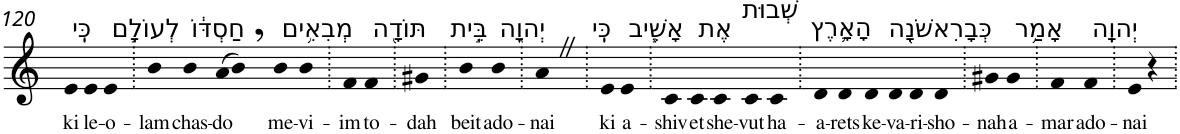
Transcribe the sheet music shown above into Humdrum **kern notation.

**kern	**text
*part1	*part1
*staff1	*staff1
*I"Piano	*
*I'Pno	*
!!LO:PB:g=z
*clefG2	*
*k[]	*
=120	=120
!LO:TX:a:t=כִּֽי	!
!	!LO:LY:b
4e	ki
!LO:TX:a:t=לְעוֹלָ֣ם	!
!	!LO:LY:b
4e	le-
!	!LO:LY:b
4e	-o-
=121.	=121.
!	!LO:LY:b
4b	-lam
!LO:TX:a:t=חַסְדּ֔וֹ	!
!	!LO:LY:b
4b	chas-
!	!LO:LY:b
(>8a	-do
8b,)	.
!LO:TX:a:t=מְבִאִ֥ים	!
!	!LO:LY:b
4b	me-
!	!LO:LY:b
4b	-vi-
=122.	=122.
!	!LO:LY:b
4f	-im
!LO:TX:a:t=תּוֹדָ֖ה	!
!	!LO:LY:b
4f	to-
=123.	=123.
!	!LO:LY:b
4g#X	-dah
=124.	=124.
!LO:TX:a:t=בֵּ֣ית	!
!	!LO:LY:b
4b	beit
!LO:TX:a:t=יְהוָ֑ה	!
!	!LO:LY:b
4b	ado-
=125.	=125.
!	!LO:LY:b
4aZ	-nai
=126.	=126.
!LO:TX:a:t=כִּֽי	!
!	!LO:LY:b
4e	ki
!LO:TX:a:t=אָשִׁ֧יב	!
!	!LO:LY:b
4e	a-
=127.	=127.
!	!LO:LY:b
4c	-shiv
!LO:TX:a:t=אֶת	!
!	!LO:LY:b
4c	et
!LO:TX:a:t=שְׁבוּת	!
!	!LO:LY:b
4c	she-
!	!LO:LY:b
4c	-vut
!LO:TX:a:t=הָאָ֛רֶץ	!
!	!LO:LY:b
4c	ha-
=128.	=128.
!	!LO:LY:b
4d	-a-
!	!LO:LY:b
4d	-rets
!LO:TX:a:t=כְּבָרִאשֹׁנָ֖ה	!
!	!LO:LY:b
4d	ke-
!	!LO:LY:b
4d	-va-
!	!LO:LY:b
4d	-ri-
!	!LO:LY:b
4d	-sho-
=129.	=129.
!	!LO:LY:b
4g#X	-nah
!LO:TX:a:t=אָמַ֥ר	!
!	!LO:LY:b
4g#	a-
=130.	=130.
!	!LO:LY:b
4f	-mar
!LO:TX:a:t=יְהוָֽה	!
!	!LO:LY:b
4f	ado-
=131.	=131.
!	!LO:LY:b
4e	-nai
4r	.
=.	=.
*-	*-
